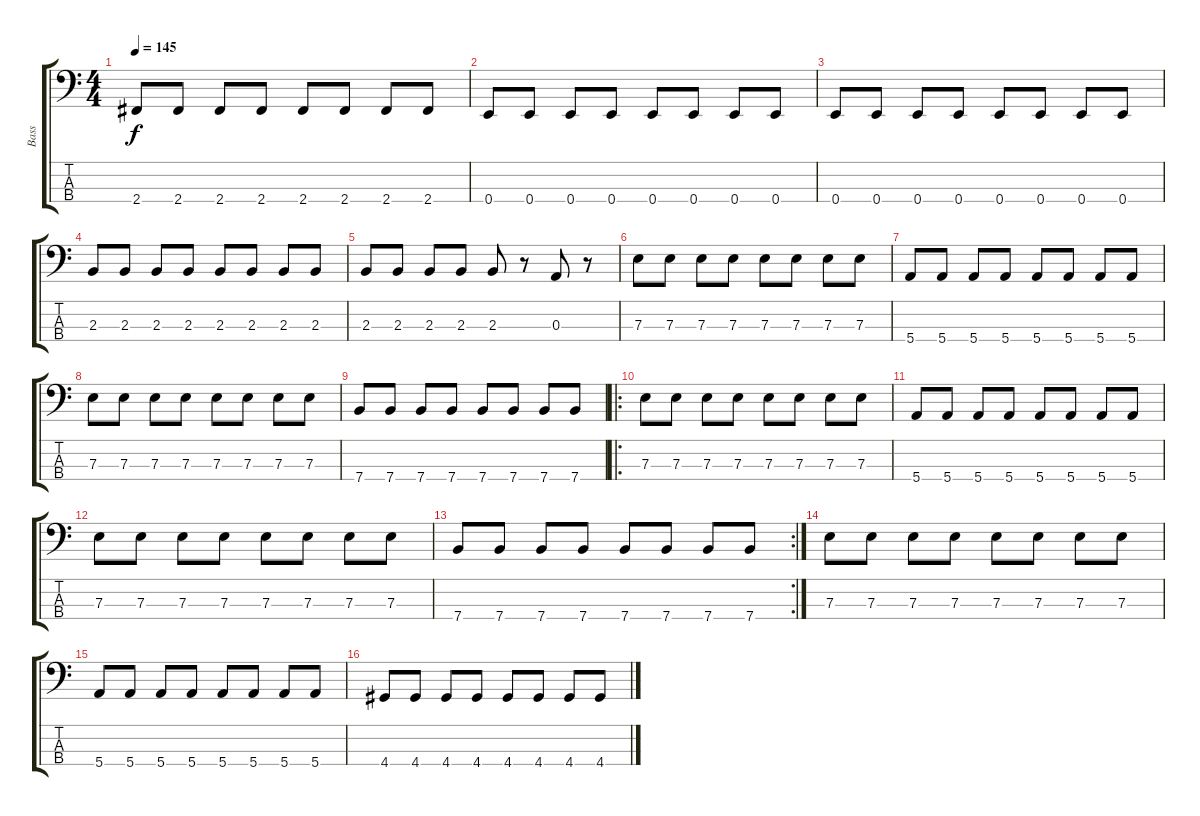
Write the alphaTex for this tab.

\track ("Bass" "Bass") {instrument electricbassfinger}
\staff {score tabs}
\tuning (G2 D2 A1 E1) {hide}
\ts (4 4)
\tempo 145
\clef f4
\ks c
2.4.8{dy f} 2.4.8 2.4.8 2.4.8 2.4.8 2.4.8 2.4.8 2.4.8 |
0.4.8 0.4.8 0.4.8 0.4.8 0.4.8 0.4.8 0.4.8 0.4.8 |
0.4.8 0.4.8 0.4.8 0.4.8 0.4.8 0.4.8 0.4.8 0.4.8 |
2.3.8 2.3.8 2.3.8 2.3.8 2.3.8 2.3.8 2.3.8 2.3.8 |
2.3.8 2.3.8 2.3.8 2.3.8 2.3.8 r.8 0.3.8 r.8 |
7.3.8 7.3.8 7.3.8 7.3.8 7.3.8 7.3.8 7.3.8 7.3.8 |
5.4.8 5.4.8 5.4.8 5.4.8 5.4.8 5.4.8 5.4.8 5.4.8 |
7.3.8 7.3.8 7.3.8 7.3.8 7.3.8 7.3.8 7.3.8 7.3.8 |
7.4.8 7.4.8 7.4.8 7.4.8 7.4.8 7.4.8 7.4.8 7.4.8 |
\ro
7.3.8 7.3.8 7.3.8 7.3.8 7.3.8 7.3.8 7.3.8 7.3.8 |
5.4.8 5.4.8 5.4.8 5.4.8 5.4.8 5.4.8 5.4.8 5.4.8 |
7.3.8 7.3.8 7.3.8 7.3.8 7.3.8 7.3.8 7.3.8 7.3.8 |
\rc 2
7.4.8 7.4.8 7.4.8 7.4.8 7.4.8 7.4.8 7.4.8 7.4.8 |
7.3.8 7.3.8 7.3.8 7.3.8 7.3.8 7.3.8 7.3.8 7.3.8 |
5.4.8 5.4.8 5.4.8 5.4.8 5.4.8 5.4.8 5.4.8 5.4.8 |
4.4.8 4.4.8 4.4.8 4.4.8 4.4.8 4.4.8 4.4.8 4.4.8
